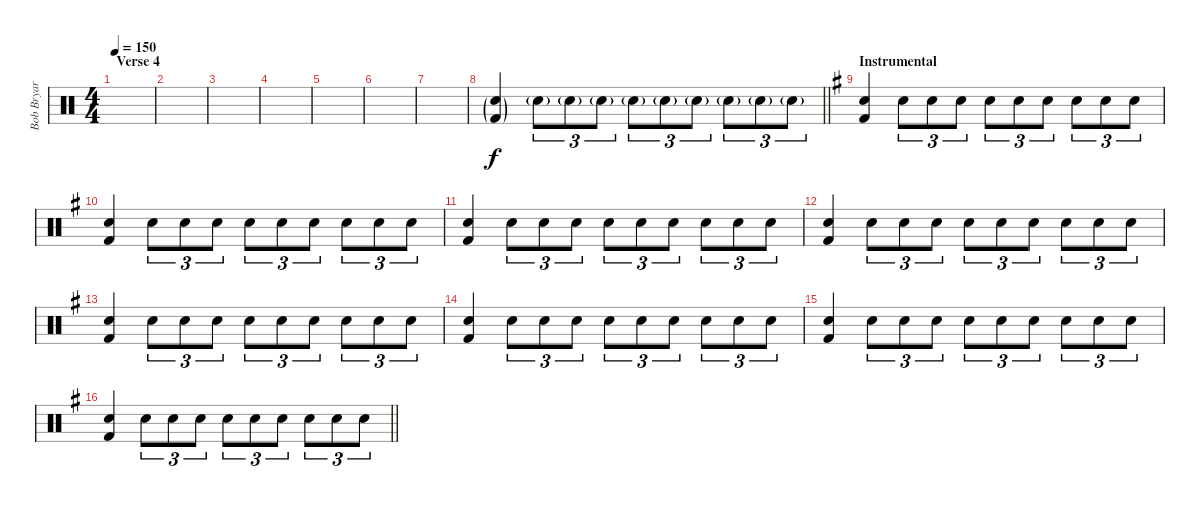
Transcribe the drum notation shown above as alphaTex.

\track ("Bob Bryar (drums)" "Bob Bryar ") {instrument percussion}
\staff {score}
\articulation defaults
\ts (4 4)
\section ("" "Verse 4")
\tempo 150
\clef neutral
\ks c
|
|
|
|
|
|
|
\barLineRight lightlight
("Electric Snare (hit)"{g} "Kick (hit) 2"{g}).4{volume 13} "Electric Snare (hit)"{g}.8{tu (3 2)} "Electric Snare (hit)"{g}.8{tu (3 2)} "Electric Snare (hit)"{g}.8{tu (3 2)} "Electric Snare (hit)"{g}.8{tu (3 2)} "Electric Snare (hit)"{g}.8{tu (3 2)} "Electric Snare (hit)"{g}.8{tu (3 2)} "Electric Snare (hit)"{g}.8{tu (3 2)} "Electric Snare (hit)"{g}.8{tu (3 2)} "Electric Snare (hit)"{g}.8{tu (3 2)} |
\section ("" "Instrumental")
\ks eminor
("Electric Snare (hit)" "Kick (hit) 2").4{dy f volume 12} "Electric Snare (hit)".8{tu (3 2)} "Electric Snare (hit)".8{tu (3 2)} "Electric Snare (hit)".8{tu (3 2)} "Electric Snare (hit)".8{tu (3 2)} "Electric Snare (hit)".8{tu (3 2)} "Electric Snare (hit)".8{tu (3 2)} "Electric Snare (hit)".8{tu (3 2)} "Electric Snare (hit)".8{tu (3 2)} "Electric Snare (hit)".8{tu (3 2)} |
("Electric Snare (hit)" "Kick (hit) 2").4 "Electric Snare (hit)".8{tu (3 2)} "Electric Snare (hit)".8{tu (3 2)} "Electric Snare (hit)".8{tu (3 2)} "Electric Snare (hit)".8{tu (3 2)} "Electric Snare (hit)".8{tu (3 2)} "Electric Snare (hit)".8{tu (3 2)} "Electric Snare (hit)".8{tu (3 2)} "Electric Snare (hit)".8{tu (3 2)} "Electric Snare (hit)".8{tu (3 2)} |
("Electric Snare (hit)" "Kick (hit) 2").4 "Electric Snare (hit)".8{tu (3 2)} "Electric Snare (hit)".8{tu (3 2)} "Electric Snare (hit)".8{tu (3 2)} "Electric Snare (hit)".8{tu (3 2)} "Electric Snare (hit)".8{tu (3 2)} "Electric Snare (hit)".8{tu (3 2)} "Electric Snare (hit)".8{tu (3 2)} "Electric Snare (hit)".8{tu (3 2)} "Electric Snare (hit)".8{tu (3 2)} |
("Electric Snare (hit)" "Kick (hit) 2").4 "Electric Snare (hit)".8{tu (3 2)} "Electric Snare (hit)".8{tu (3 2)} "Electric Snare (hit)".8{tu (3 2)} "Electric Snare (hit)".8{tu (3 2)} "Electric Snare (hit)".8{tu (3 2)} "Electric Snare (hit)".8{tu (3 2)} "Electric Snare (hit)".8{tu (3 2)} "Electric Snare (hit)".8{tu (3 2)} "Electric Snare (hit)".8{tu (3 2)} |
("Electric Snare (hit)" "Kick (hit) 2").4 "Electric Snare (hit)".8{tu (3 2)} "Electric Snare (hit)".8{tu (3 2)} "Electric Snare (hit)".8{tu (3 2)} "Electric Snare (hit)".8{tu (3 2)} "Electric Snare (hit)".8{tu (3 2)} "Electric Snare (hit)".8{tu (3 2)} "Electric Snare (hit)".8{tu (3 2)} "Electric Snare (hit)".8{tu (3 2)} "Electric Snare (hit)".8{tu (3 2)} |
("Electric Snare (hit)" "Kick (hit) 2").4 "Electric Snare (hit)".8{tu (3 2)} "Electric Snare (hit)".8{tu (3 2)} "Electric Snare (hit)".8{tu (3 2)} "Electric Snare (hit)".8{tu (3 2)} "Electric Snare (hit)".8{tu (3 2)} "Electric Snare (hit)".8{tu (3 2)} "Electric Snare (hit)".8{tu (3 2)} "Electric Snare (hit)".8{tu (3 2)} "Electric Snare (hit)".8{tu (3 2)} |
("Electric Snare (hit)" "Kick (hit) 2").4 "Electric Snare (hit)".8{tu (3 2)} "Electric Snare (hit)".8{tu (3 2)} "Electric Snare (hit)".8{tu (3 2)} "Electric Snare (hit)".8{tu (3 2)} "Electric Snare (hit)".8{tu (3 2)} "Electric Snare (hit)".8{tu (3 2)} "Electric Snare (hit)".8{tu (3 2)} "Electric Snare (hit)".8{tu (3 2)} "Electric Snare (hit)".8{tu (3 2)} |
\barLineRight lightlight
("Electric Snare (hit)" "Kick (hit) 2").4 "Electric Snare (hit)".8{tu (3 2)} "Electric Snare (hit)".8{tu (3 2)} "Electric Snare (hit)".8{tu (3 2)} "Electric Snare (hit)".8{tu (3 2)} "Electric Snare (hit)".8{tu (3 2)} "Electric Snare (hit)".8{tu (3 2)} "Electric Snare (hit)".8{tu (3 2)} "Electric Snare (hit)".8{tu (3 2)} "Electric Snare (hit)".8{tu (3 2)}
